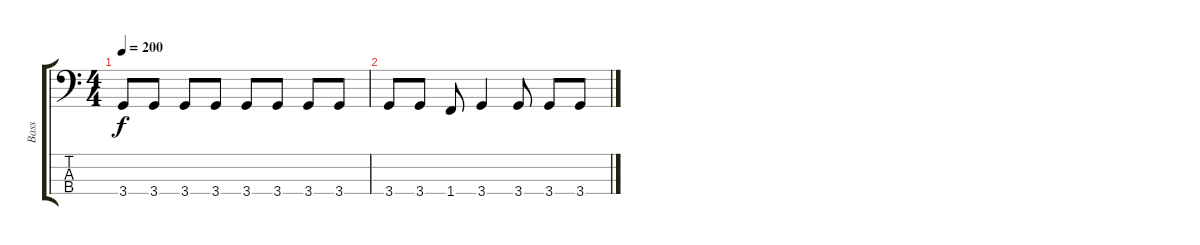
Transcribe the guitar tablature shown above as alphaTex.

\track ("Bass" "Bass") {instrument electricbassfinger}
\staff {score tabs}
\tuning (G2 D2 A1 E1) {hide}
\ts (4 4)
\tempo 200
\clef f4
\ks c
3.4.8{dy f} 3.4.8 3.4.8 3.4.8 3.4.8 3.4.8 3.4.8 3.4.8 |
3.4.8 3.4.8 1.4.8 3.4.4 3.4.8 3.4.8 3.4.8
